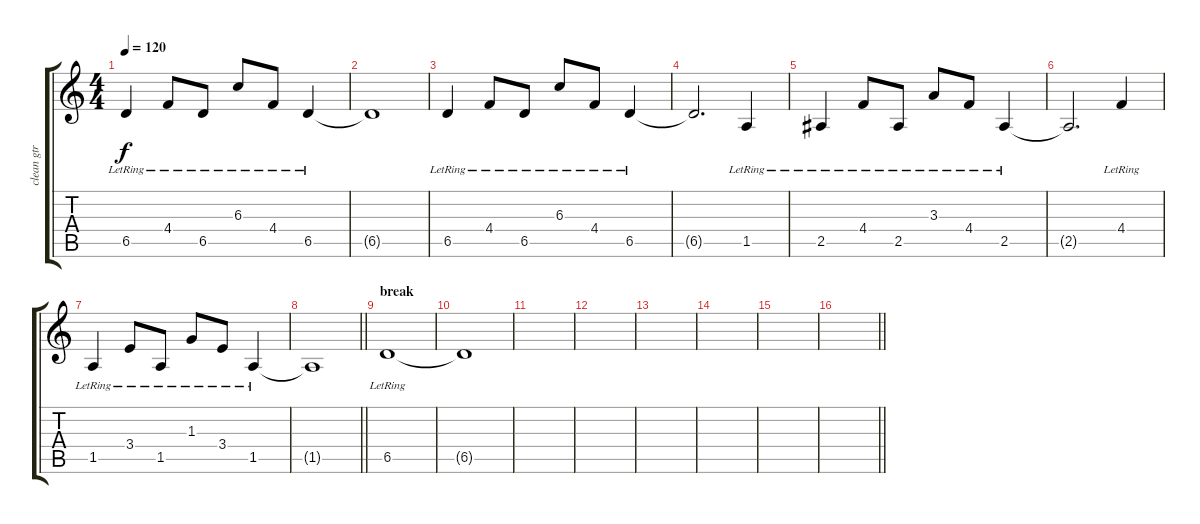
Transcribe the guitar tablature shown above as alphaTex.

\track ("clean gtr" "clean gtr") {instrument electricguitarjazz}
\staff {score tabs}
\tuning (Eb4 Bb3 Gb3 Db3 Ab2 Db2) {hide}
\ts (4 4)
\tempo 120
\clef g2
\ks c
6.5{lr}.4{dy f} 4.4{lr}.8 6.5{lr}.8 6.3{lr}.8 4.4{lr}.8 6.5{lr}.4 |
6.5{t}.1 |
6.5{lr}.4 4.4{lr}.8 6.5{lr}.8 6.3{lr}.8 4.4{lr}.8 6.5{lr}.4 |
6.5{t}.2{d} 1.5{lr}.4 |
2.5{lr}.4 4.4{lr}.8 2.5{lr}.8 3.3{lr}.8 4.4{lr}.8 2.5{lr}.4 |
2.5{t}.2{d} 4.4{lr}.4 |
1.5{lr}.4 3.4{lr}.8 1.5{lr}.8 1.3{lr}.8 3.4{lr}.8 1.5{lr}.4 |
\barLineRight lightlight
1.5{t}.1 |
\section ("" "break")
6.5{lr}.1 |
6.5{t}.1 |
|
|
|
|
|
\barLineRight lightlight
